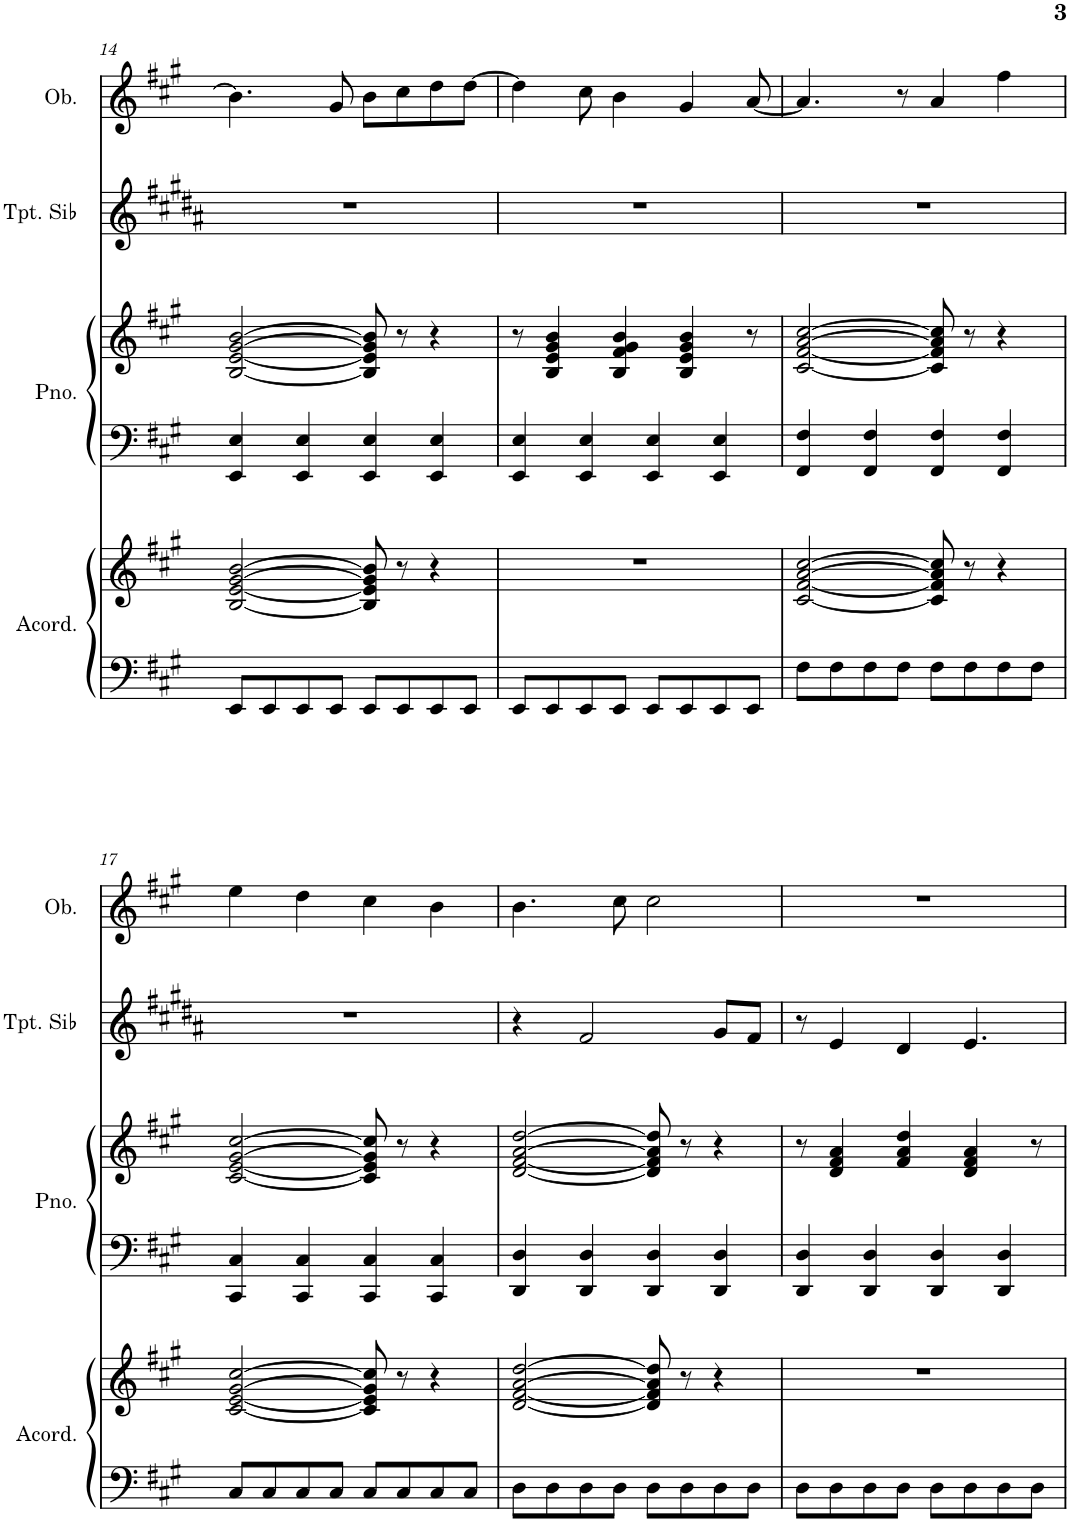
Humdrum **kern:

**kern	**kern	**kern	**kern	**kern	**kern
*part4	*part4	*part3	*part3	*part2	*part1
*staff6	*staff5	*staff4	*staff3	*staff2	*staff1
*I"Acordeón	*	*I"Piano	*	*I"Trompeta en Sib	*I"Oboe
*I'Acord.	*	*I'Pno.	*	*I'Tpt. Sib	*I'Ob.
!!LO:PB:g=z
*clefF4	*clefG2	*clefF4	*clefG2	*clefG2	*clefG2
*	*	*	*	*Trd1c2	*
*k[f#c#g#]	*k[f#c#g#]	*k[f#c#g#]	*k[f#c#g#]	*k[f#c#g#d#a#]	*k[f#c#g#]
*M4/4	*M4/4	*M4/4	*M4/4	*M4/4	*M4/4
=14	=14	=14	=14	=14	=14
8EE/L	[2B/ [2e/ [2g#/ [2b/	4EE/ 4E/	[2B/ [2e/ [2g#/ [2b/	1r	4.b\]
8EE/	.	.	.	.	.
8EE/	.	4EE/ 4E/	.	.	.
8EE/J	.	.	.	.	8g#/
8EE/L	8B/] 8e/] 8g#/] 8b/]	4EE/ 4E/	8B/] 8e/] 8g#/] 8b/]	.	8b\L
8EE/	8r	.	8r	.	8cc#\
8EE/	4r	4EE/ 4E/	4r	.	8dd\
8EE/J	.	.	.	.	[8dd\J
=15	=15	=15	=15	=15	=15
8EE/L	1r	4EE/ 4E/	8r	1r	4dd\]
8EE/	.	.	4B/ 4e/ 4g#/ 4b/	.	.
8EE/	.	4EE/ 4E/	.	.	8cc#\
8EE/J	.	.	4B/ 4f#/ 4g#/ 4b/	.	4b\
8EE/L	.	4EE/ 4E/	.	.	.
8EE/	.	.	4B/ 4e/ 4g#/ 4b/	.	4g#/
8EE/	.	4EE/ 4E/	.	.	.
8EE/J	.	.	8r	.	[8a/
=16	=16	=16	=16	=16	=16
8F#\L	[2c#/ [2f#/ [2a/ [2cc#/	4FF#/ 4F#/	[2c#/ [2f#/ [2a/ [2cc#/	1r	4.a/]
8F#\	.	.	.	.	.
8F#\	.	4FF#/ 4F#/	.	.	.
8F#\J	.	.	.	.	8r
8F#\L	8c#/] 8f#/] 8a/] 8cc#/]	4FF#/ 4F#/	8c#/] 8f#/] 8a/] 8cc#/]	.	4a/
8F#\	8r	.	8r	.	.
8F#\	4r	4FF#/ 4F#/	4r	.	4ff#\
8F#\J	.	.	.	.	.
!!LO:LB:g=z
=17	=17	=17	=17	=17	=17
8C#/L	[2c#/ [2e/ [2g#/ [2cc#/	4CC#/ 4C#/	[2c#/ [2e/ [2g#/ [2cc#/	1r	4ee\
8C#/	.	.	.	.	.
8C#/	.	4CC#/ 4C#/	.	.	4dd\
8C#/J	.	.	.	.	.
8C#/L	8c#/] 8e/] 8g#/] 8cc#/]	4CC#/ 4C#/	8c#/] 8e/] 8g#/] 8cc#/]	.	4cc#\
8C#/	8r	.	8r	.	.
8C#/	4r	4CC#/ 4C#/	4r	.	4b\
8C#/J	.	.	.	.	.
=18	=18	=18	=18	=18	=18
8D\L	[2d/ [2f#/ [2a/ [2dd/	4DD/ 4D/	[2d/ [2f#/ [2a/ [2dd/	4r	4.b\
8D\	.	.	.	.	.
8D\	.	4DD/ 4D/	.	2f#/	.
8D\J	.	.	.	.	8cc#\
8D\L	8d/] 8f#/] 8a/] 8dd/]	4DD/ 4D/	8d/] 8f#/] 8a/] 8dd/]	.	2cc#\
8D\	8r	.	8r	.	.
8D\	4r	4DD/ 4D/	4r	8g#/L	.
8D\J	.	.	.	8f#/J	.
=19	=19	=19	=19	=19	=19
8D\L	1r	4DD/ 4D/	8r	8r	1r
8D\	.	.	4d/ 4f#/ 4a/	4e/	.
8D\	.	4DD/ 4D/	.	.	.
8D\J	.	.	4f#/ 4a/ 4dd/	4d#/	.
8D\L	.	4DD/ 4D/	.	.	.
8D\	.	.	4d/ 4f#/ 4a/	4.e/	.
8D\	.	4DD/ 4D/	.	.	.
8D\J	.	.	8r	.	.
=	=	=	=	=	=
*-	*-	*-	*-	*-	*-
